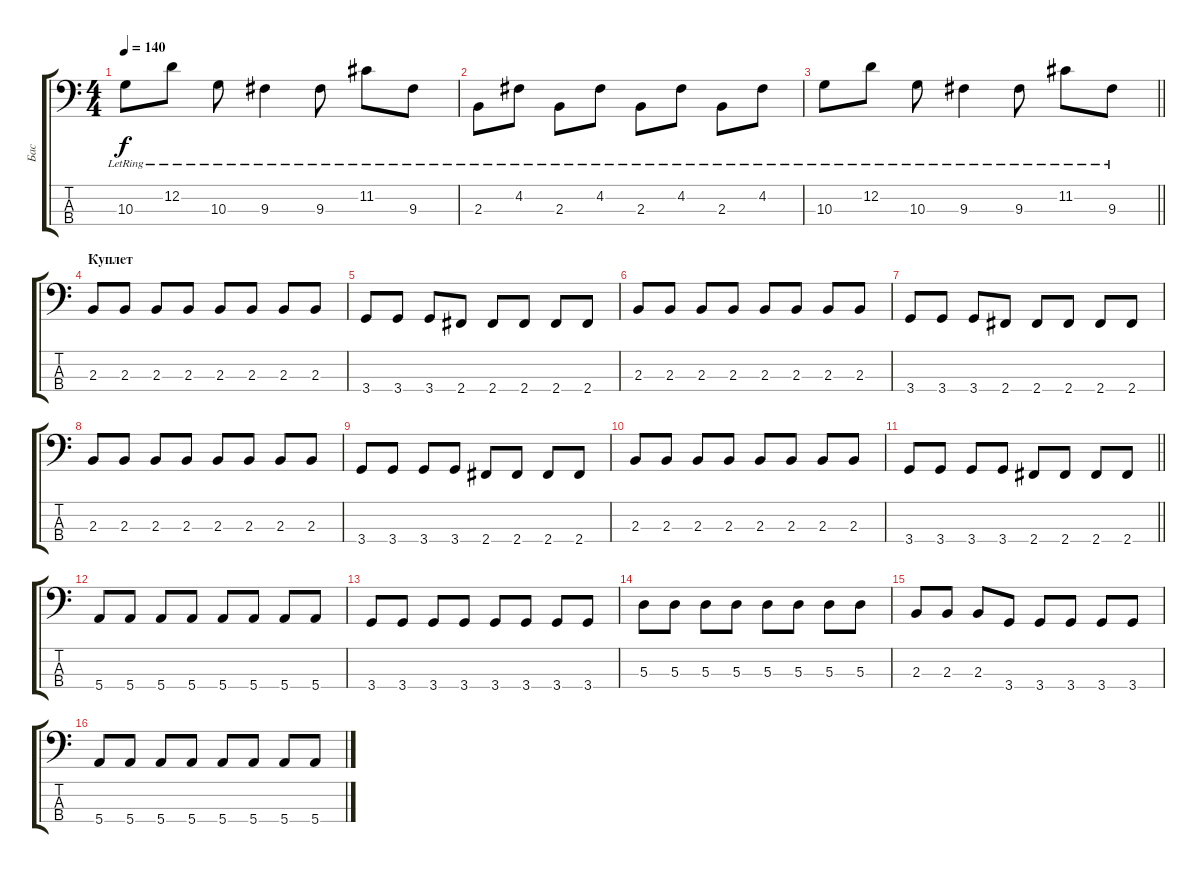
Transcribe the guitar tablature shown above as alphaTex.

\track ("Бас" "Бас") {instrument electricbassfinger}
\staff {score tabs}
\tuning (G2 D2 A1 E1) {hide}
\ts (4 4)
\tempo 140
\clef f4
\ks c
10.3{lr}.8{dy f} 12.2{lr}.8 10.3{lr}.8 9.3{lr}.4 9.3{lr}.8 11.2{lr}.8 9.3{lr}.8 |
2.3{lr}.8 4.2{lr}.8 2.3{lr}.8 4.2{lr}.8 2.3{lr}.8 4.2{lr}.8 2.3{lr}.8 4.2{lr}.8 |
\barLineRight lightlight
10.3{lr}.8 12.2{lr}.8 10.3{lr}.8 9.3{lr}.4 9.3{lr}.8 11.2{lr}.8 9.3{lr}.8 |
\section ("" "Куплет")
2.3.8 2.3.8 2.3.8 2.3.8 2.3.8 2.3.8 2.3.8 2.3.8 |
3.4.8 3.4.8 3.4.8 2.4.8 2.4.8 2.4.8 2.4.8 2.4.8 |
2.3.8 2.3.8 2.3.8 2.3.8 2.3.8 2.3.8 2.3.8 2.3.8 |
3.4.8 3.4.8 3.4.8 2.4.8 2.4.8 2.4.8 2.4.8 2.4.8 |
2.3.8 2.3.8 2.3.8 2.3.8 2.3.8 2.3.8 2.3.8 2.3.8 |
3.4.8 3.4.8 3.4.8 3.4.8 2.4.8 2.4.8 2.4.8 2.4.8 |
2.3.8 2.3.8 2.3.8 2.3.8 2.3.8 2.3.8 2.3.8 2.3.8 |
\barLineRight lightlight
3.4.8 3.4.8 3.4.8 3.4.8 2.4.8 2.4.8 2.4.8 2.4.8 |
\section ("" " ")
5.4.8 5.4.8 5.4.8 5.4.8 5.4.8 5.4.8 5.4.8 5.4.8 |
3.4.8 3.4.8 3.4.8 3.4.8 3.4.8 3.4.8 3.4.8 3.4.8 |
5.3.8 5.3.8 5.3.8 5.3.8 5.3.8 5.3.8 5.3.8 5.3.8 |
2.3.8 2.3.8 2.3.8 3.4.8 3.4.8 3.4.8 3.4.8 3.4.8 |
5.4.8 5.4.8 5.4.8 5.4.8 5.4.8 5.4.8 5.4.8 5.4.8
